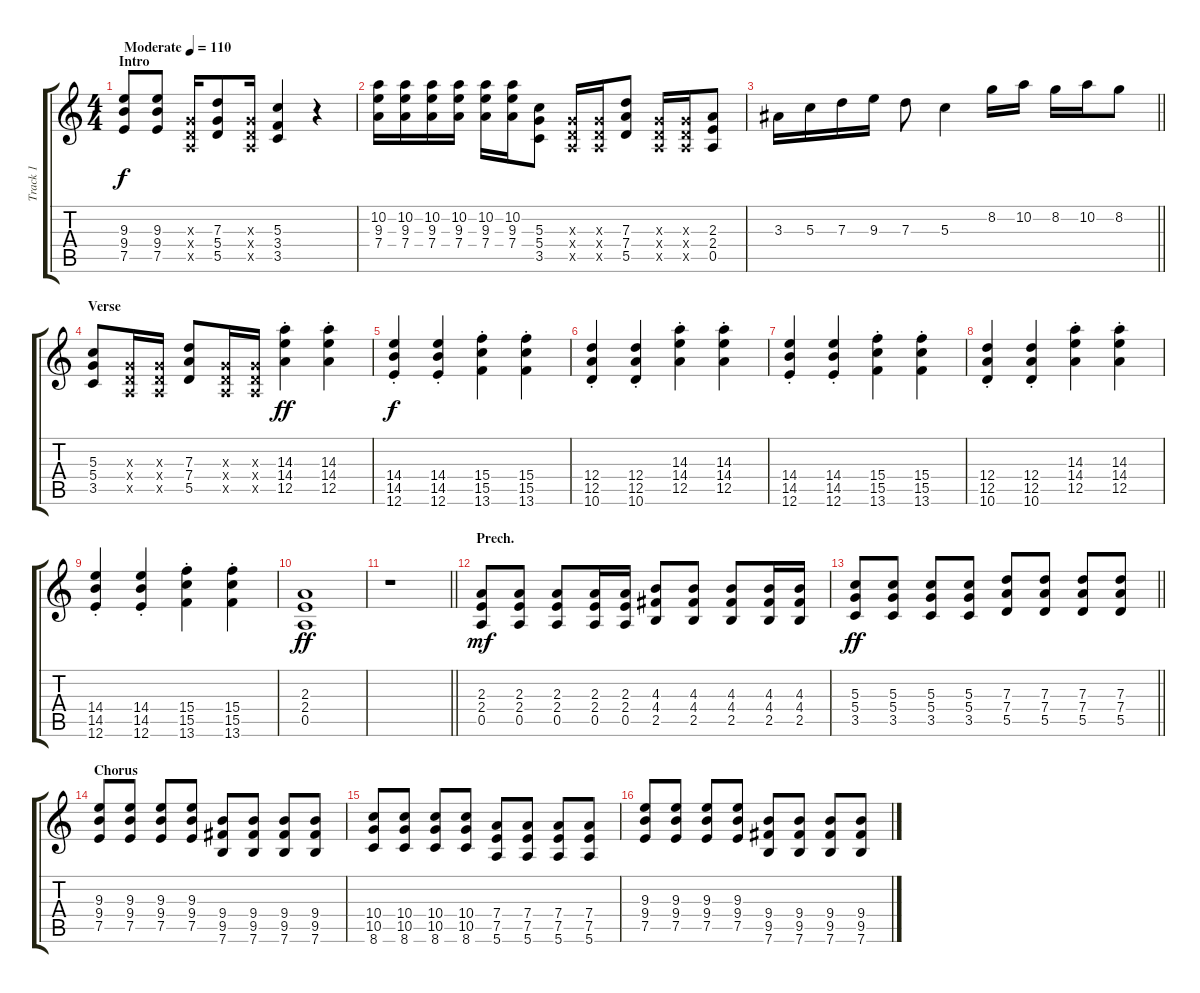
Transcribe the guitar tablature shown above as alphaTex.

\track ("Track 1" "Track 1") {instrument acousticguitarsteel}
\staff {score tabs}
\tuning (E4 B3 G3 D3 A2 E2) {hide}
\ts (4 4)
\section ("" "Intro")
\tempo (110 "Moderate")
\clef g2
\ks c
(9.3 9.4 7.5).8{dy f instrument acousticguitarsteel} (9.3 9.4 7.5).8 (0.3{x} 0.4{x} 0.5{x}).16 (7.3 5.4 5.5).8 (0.3{x} 0.4{x} 0.5{x}).16 (5.3 3.4 3.5).4 r.4 |
(10.2 9.3 7.4).16 (10.2 9.3 7.4).16 (10.2 9.3 7.4).16 (10.2 9.3 7.4).16 (10.2 9.3 7.4).16 (10.2 9.3 7.4).16 (5.3 5.4 3.5).8 (0.3{x} 0.4{x} 0.5{x}).16 (0.3{x} 0.4{x} 0.5{x}).16 (7.3 7.4 5.5).8 (0.3{x} 0.4{x} 0.5{x}).16 (0.3{x} 0.4{x} 0.5{x}).16 (2.3 2.4 0.5).8 |
\barLineRight lightlight
3.3.16 5.3.16 7.3.16 9.3.16 7.3.8 5.3.4 8.2.16 10.2.16 8.2.16 10.2.16 8.2.8 |
\section ("" "Verse")
(5.3 5.4 3.5).8 (0.3{x} 0.4{x} 0.5{x}).16 (0.3{x} 0.4{x} 0.5{x}).16 (7.3 7.4 5.5).8 (0.3{x} 0.4{x} 0.5{x}).16 (0.3{x} 0.4{x} 0.5{x}).16 (14.3{st} 14.4{st} 12.5{st}).4{dy ff} (14.3{st} 14.4{st} 12.5{st}).4 |
(14.4{st} 14.5{st} 12.6{st}).4{dy f} (14.4{st} 14.5{st} 12.6{st}).4 (15.4{st} 15.5{st} 13.6{st}).4 (15.4{st} 15.5{st} 13.6{st}).4 |
(12.4{st} 12.5{st} 10.6{st}).4 (12.4{st} 12.5{st} 10.6{st}).4 (14.3{st} 14.4{st} 12.5{st}).4 (14.3{st} 14.4{st} 12.5{st}).4 |
(14.4{st} 14.5{st} 12.6{st}).4 (14.4{st} 14.5{st} 12.6{st}).4 (15.4{st} 15.5{st} 13.6{st}).4 (15.4{st} 15.5{st} 13.6{st}).4 |
(12.4{st} 12.5{st} 10.6{st}).4 (12.4{st} 12.5{st} 10.6{st}).4 (14.3{st} 14.4{st} 12.5{st}).4 (14.3{st} 14.4{st} 12.5{st}).4 |
(14.4{st} 14.5{st} 12.6{st}).4 (14.4{st} 14.5{st} 12.6{st}).4 (15.4{st} 15.5{st} 13.6{st}).4 (15.4{st} 15.5{st} 13.6{st}).4 |
(2.3 2.4 0.5).1{dy ff} |
\barLineRight lightlight
r.1 |
\section ("" "Prech.")
(2.3 2.4 0.5).8{dy mf} (2.3 2.4 0.5).8 (2.3 2.4 0.5).8 (2.3 2.4 0.5).16 (2.3 2.4 0.5).16 (4.3 4.4 2.5).8 (4.3 4.4 2.5).8 (4.3 4.4 2.5).8 (4.3 4.4 2.5).16 (4.3 4.4 2.5).16 |
\barLineRight lightlight
(5.3 5.4 3.5).8{dy ff} (5.3 5.4 3.5).8 (5.3 5.4 3.5).8 (5.3 5.4 3.5).8 (7.3 7.4 5.5).8 (7.3 7.4 5.5).8 (7.3 7.4 5.5).8 (7.3 7.4 5.5).8 |
\section ("" "Chorus")
(9.3 9.4 7.5).8 (9.3 9.4 7.5).8 (9.3 9.4 7.5).8 (9.3 9.4 7.5).8 (9.4 9.5 7.6).8 (9.4 9.5 7.6).8 (9.4 9.5 7.6).8 (9.4 9.5 7.6).8 |
(10.4 10.5 8.6).8 (10.4 10.5 8.6).8 (10.4 10.5 8.6).8 (10.4 10.5 8.6).8 (7.4 7.5 5.6).8 (7.4 7.5 5.6).8 (7.4 7.5 5.6).8 (7.4 7.5 5.6).8 |
(9.3 9.4 7.5).8 (9.3 9.4 7.5).8 (9.3 9.4 7.5).8 (9.3 9.4 7.5).8 (9.4 9.5 7.6).8 (9.4 9.5 7.6).8 (9.4 9.5 7.6).8 (9.4 9.5 7.6).8
